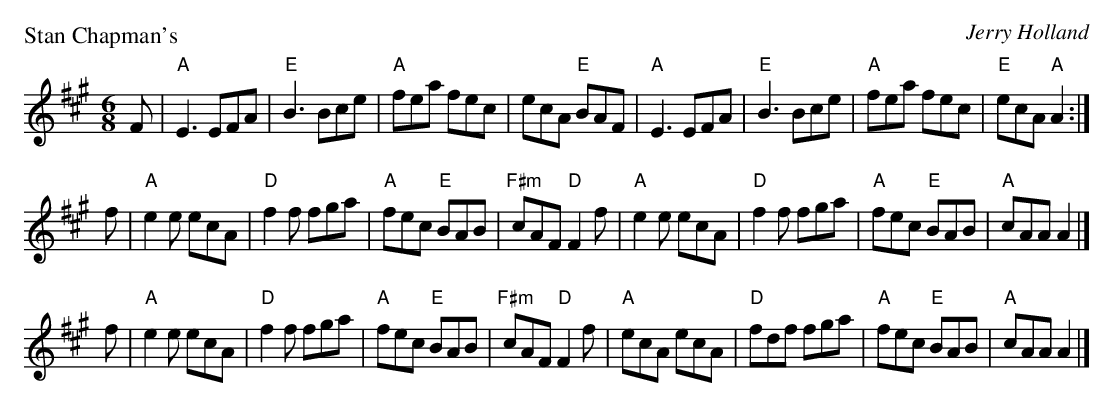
X:1
P: Stan Chapman's
C: Jerry Holland
M: 6/8
L: 1/8
K: A
   F \
| "A"E3 EFA | "E"B3 Bce | "A"fea fec | ecA "E"BAF \
| "A"E3 EFA | "E"B3 Bce | "A"fea fec | "E"ecA "A"A2 :|
   f \
| "A"e2e ecA | "D"f2f fga | "A"fec "E"BAB | "F#m"cAF "D"F2f \
| "A"e2e ecA | "D"f2f fga | "A"fec "E"BAB | "A"cAA A2 |]
   f \
| "A"e2e ecA | "D"f2f fga | "A"fec "E"BAB | "F#m"cAF "D"F2f \
| "A"ecA ecA | "D"fdf fga | "A"fec "E"BAB | "A"cAA A2 |]
